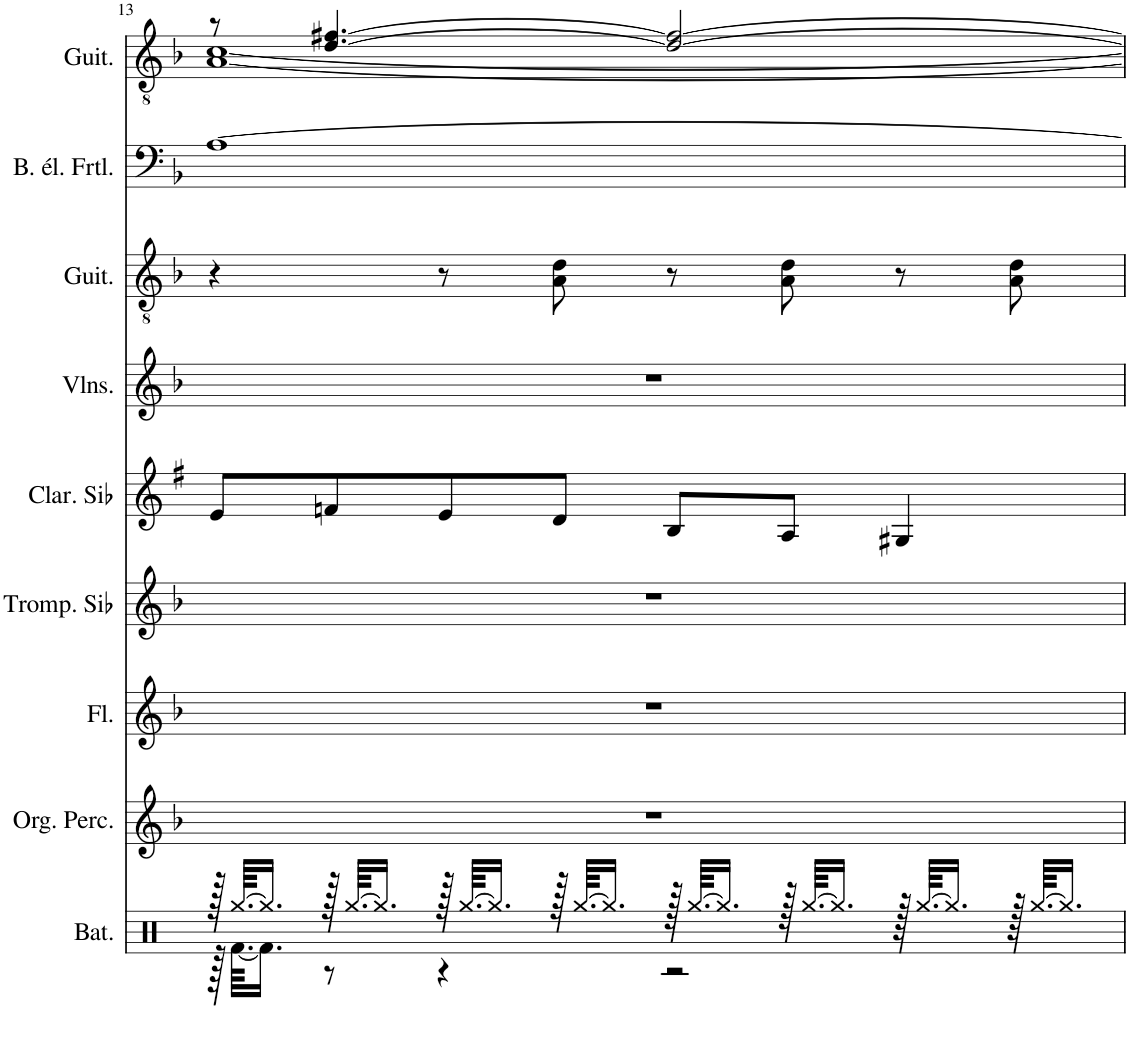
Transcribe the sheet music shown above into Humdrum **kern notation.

**kern	**kern	**kern	**kern	**kern	**kern	**kern	**kern	**kern
*part9	*part8	*part7	*part6	*part5	*part4	*part3	*part2	*part1
*staff9	*staff8	*staff7	*staff6	*staff5	*staff4	*staff3	*staff2	*staff1
*I"Batterie, Drums	*I"Orgue percussif, Percussive Organ	*I"Flûte, Flute	*I"Trompette en Sib, Trumpet	*I"Clarinette en Sib	*I"Violons, String Ensemble 1	*I"Guitare acoustique, Electric Guitar (jazz)	*I"Basse électrique fretless, Fretless Bass	*I"Guitare classique, Acoustic Guitar (nylon)
*I'Bat.	*I'Org. Perc.	*I'Fl.	*I'Tromp. Sib	*I'Clar. Sib	*I'Vlns.	*I'Guit.	*I'B. él. Frtl.	*I'Guit.
!!LO:PB:g=z
*clefX	*clefG2	*clefG2	*clefG2	*clefG2	*clefG2	*clefGv2	*clefF4	*clefGv2
*	*	*	*Trd1c2	*Trd1c2	*	*	*Trd7c12	*
*k[]	*k[b-]	*k[b-]	*k[b-]	*k[f#]	*k[b-]	*k[b-]	*k[b-]	*k[b-]
*M4/4	*M4/4	*M4/4	*M4/4	*M4/4	*M4/4	*M4/4	*M4/4	*M4/4
=13	=13	=13	=13	=13	=13	=13	=13	=13
*^	*	*	*	*	*	*	*	*^
128r	128r	1r	1r	1r	8e/L	1r	4r	[1A	8r	[1A [1c
[64.Rgg/KKLL	[64.Rf\KKLL	.	.	.	.	.	.	.	.	.
16.Rgg/JJ]	16.Rf\JJ]	.	.	.	.	.	.	.	.	.
128r	8r	.	.	.	8fn/	.	.	.	[4.d/ [4.f#X/	.
[64.Rgg/KKLL	.	.	.	.	.	.	.	.	.	.
16.Rgg/JJ]	.	.	.	.	.	.	.	.	.	.
128r	4r	.	.	.	8e/	.	8r	.	.	.
[64.Rgg/KKLL	.	.	.	.	.	.	.	.	.	.
16.Rgg/JJ]	.	.	.	.	.	.	.	.	.	.
128r	.	.	.	.	8d/J	.	8A\ 8d\	.	.	.
[64.Rgg/KKLL	.	.	.	.	.	.	.	.	.	.
16.Rgg/JJ]	.	.	.	.	.	.	.	.	.	.
128r	2r	.	.	.	8B/L	.	8r	.	2d/_ 2f#/_	.
[64.Rgg/KKLL	.	.	.	.	.	.	.	.	.	.
16.Rgg/JJ]	.	.	.	.	.	.	.	.	.	.
128r	.	.	.	.	8A/J	.	8A\ 8d\	.	.	.
[64.Rgg/KKLL	.	.	.	.	.	.	.	.	.	.
16.Rgg/JJ]	.	.	.	.	.	.	.	.	.	.
128r	.	.	.	.	4G#X/	.	8r	.	.	.
[64.Rgg/KKLL	.	.	.	.	.	.	.	.	.	.
16.Rgg/JJ]	.	.	.	.	.	.	.	.	.	.
128r	.	.	.	.	.	.	8A\ 8d\	.	.	.
[64.Rgg/KKLL	.	.	.	.	.	.	.	.	.	.
16.Rgg/JJ]	.	.	.	.	.	.	.	.	.	.
*v	*v	*	*	*	*	*	*	*	*v	*v
=	=	=	=	=	=	=	=	=
*-	*-	*-	*-	*-	*-	*-	*-	*-
